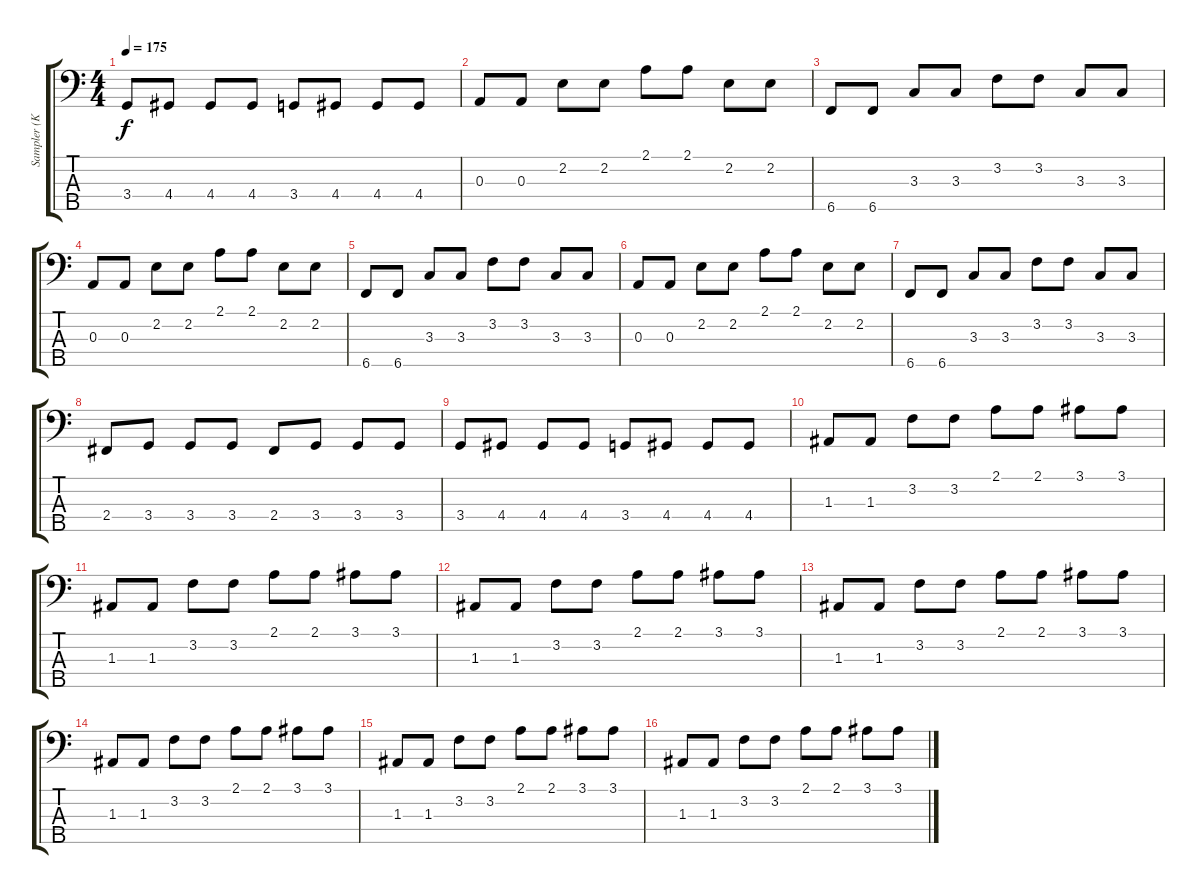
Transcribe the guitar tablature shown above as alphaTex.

\track ("Sampler (Korg Moog)" "Sampler (K") {instrument synthbass1}
\staff {score tabs}
\tuning (G2 D2 A1 E1 B0) {hide}
\ts (4 4)
\tempo 175
\clef f4
\ks c
3.4.8{dy f} 4.4.8 4.4.8 4.4.8 3.4.8 4.4.8 4.4.8 4.4.8 |
0.3.8 0.3.8 2.2.8 2.2.8 2.1.8 2.1.8 2.2.8 2.2.8 |
6.5.8 6.5.8 3.3.8 3.3.8 3.2.8 3.2.8 3.3.8 3.3.8 |
0.3.8 0.3.8 2.2.8 2.2.8 2.1.8 2.1.8 2.2.8 2.2.8 |
6.5.8 6.5.8 3.3.8 3.3.8 3.2.8 3.2.8 3.3.8 3.3.8 |
0.3.8 0.3.8 2.2.8 2.2.8 2.1.8 2.1.8 2.2.8 2.2.8 |
6.5.8 6.5.8 3.3.8 3.3.8 3.2.8 3.2.8 3.3.8 3.3.8 |
2.4.8 3.4.8 3.4.8 3.4.8 2.4.8 3.4.8 3.4.8 3.4.8 |
3.4.8 4.4.8 4.4.8 4.4.8 3.4.8 4.4.8 4.4.8 4.4.8 |
1.3.8 1.3.8 3.2.8 3.2.8 2.1.8 2.1.8 3.1.8 3.1.8 |
1.3.8 1.3.8 3.2.8 3.2.8 2.1.8 2.1.8 3.1.8 3.1.8 |
1.3.8 1.3.8 3.2.8 3.2.8 2.1.8 2.1.8 3.1.8 3.1.8 |
1.3.8 1.3.8 3.2.8 3.2.8 2.1.8 2.1.8 3.1.8 3.1.8 |
1.3.8 1.3.8 3.2.8 3.2.8 2.1.8 2.1.8 3.1.8 3.1.8 |
1.3.8 1.3.8 3.2.8 3.2.8 2.1.8 2.1.8 3.1.8 3.1.8 |
1.3.8 1.3.8 3.2.8 3.2.8 2.1.8 2.1.8 3.1.8 3.1.8
